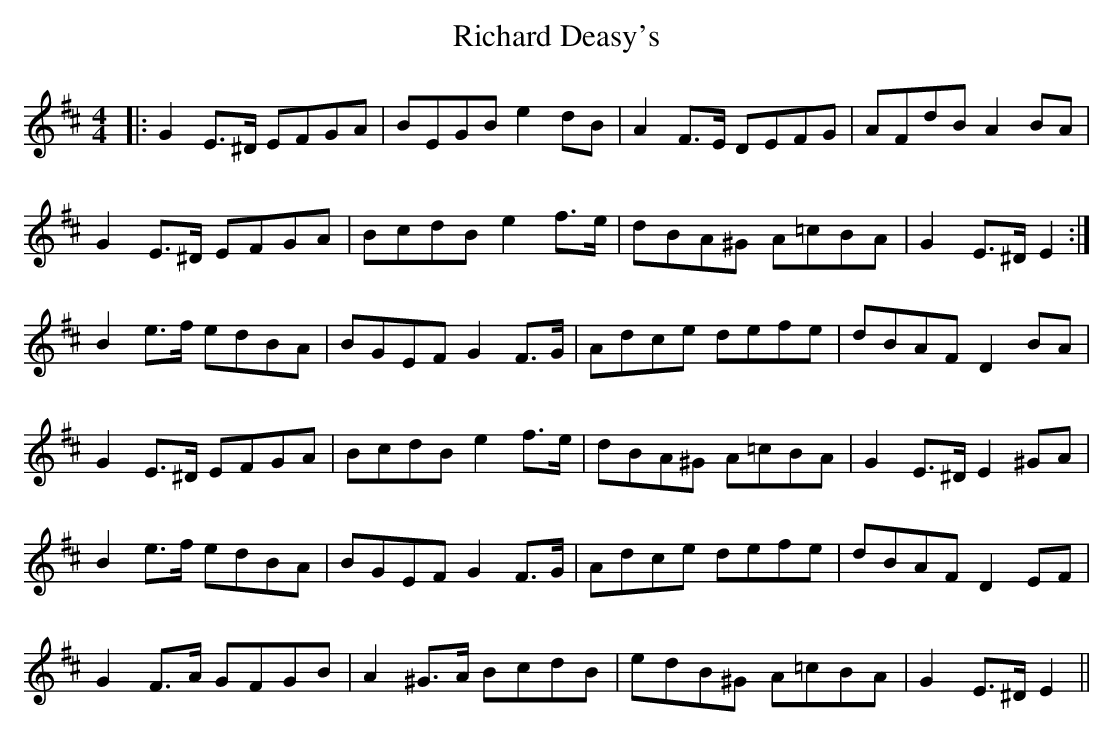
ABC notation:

X:1
T: Richard Deasy's
M: 4/4
L: 1/8
K: Edor
|:G2 E>^D EFGA|BEGB e2 dB|A2 F>E DEFG|AFdB A2 BA|
G2 E>^D EFGA|BcdB e2 f>e|dBA^G A=cBA|G2 E>^D E2:|
B2 e>f edBA|BGEF G2 F>G|Adce defe|dBAF D2 BA|
G2 E>^D EFGA|BcdB e2 f>e|dBA^G A=cBA|G2 E>^D E2 ^GA|
B2 e>f edBA|BGEF G2 F>G|Adce defe|dBAF D2 EF|
G2 F>A GFGB|A2 ^G>A BcdB|edB^G A=cBA|G2 E>^D E2||
